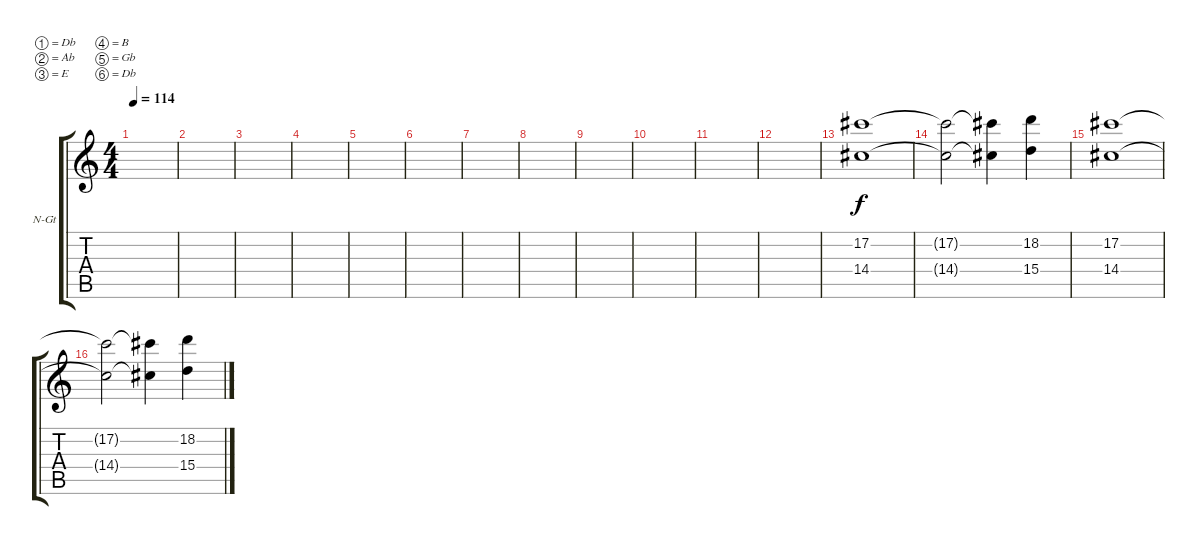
\bracketExtendMode groupsimilarinstruments
\firstSystemTrackNameOrientation horizontal
\otherSystemsTrackNameOrientation horizontal
\track ("Synth" "N-Gt") {instrument electricguitarclean}
\staff {score tabs}
\tuning (Db4 Ab3 E3 B2 Gb2 Db2)
\ts (4 4)
\beaming (8 2 2 2 2)
\tempo 114
\clef g2
\scale
0.487395
\ks c
|
\scale
0.256303 |
\scale
0.256303 |
|
|
|
|
|
|
|
|
|
(14.4 17.2).1 |
(14.4{t} 17.2{t}).2 (14.4{t} 17.2{t}).4 (15.4 18.2).4 |
(14.4 17.2).1 |
(14.4{t} 17.2{t}).2 (14.4{t} 17.2{t}).4 (15.4 18.2).4
